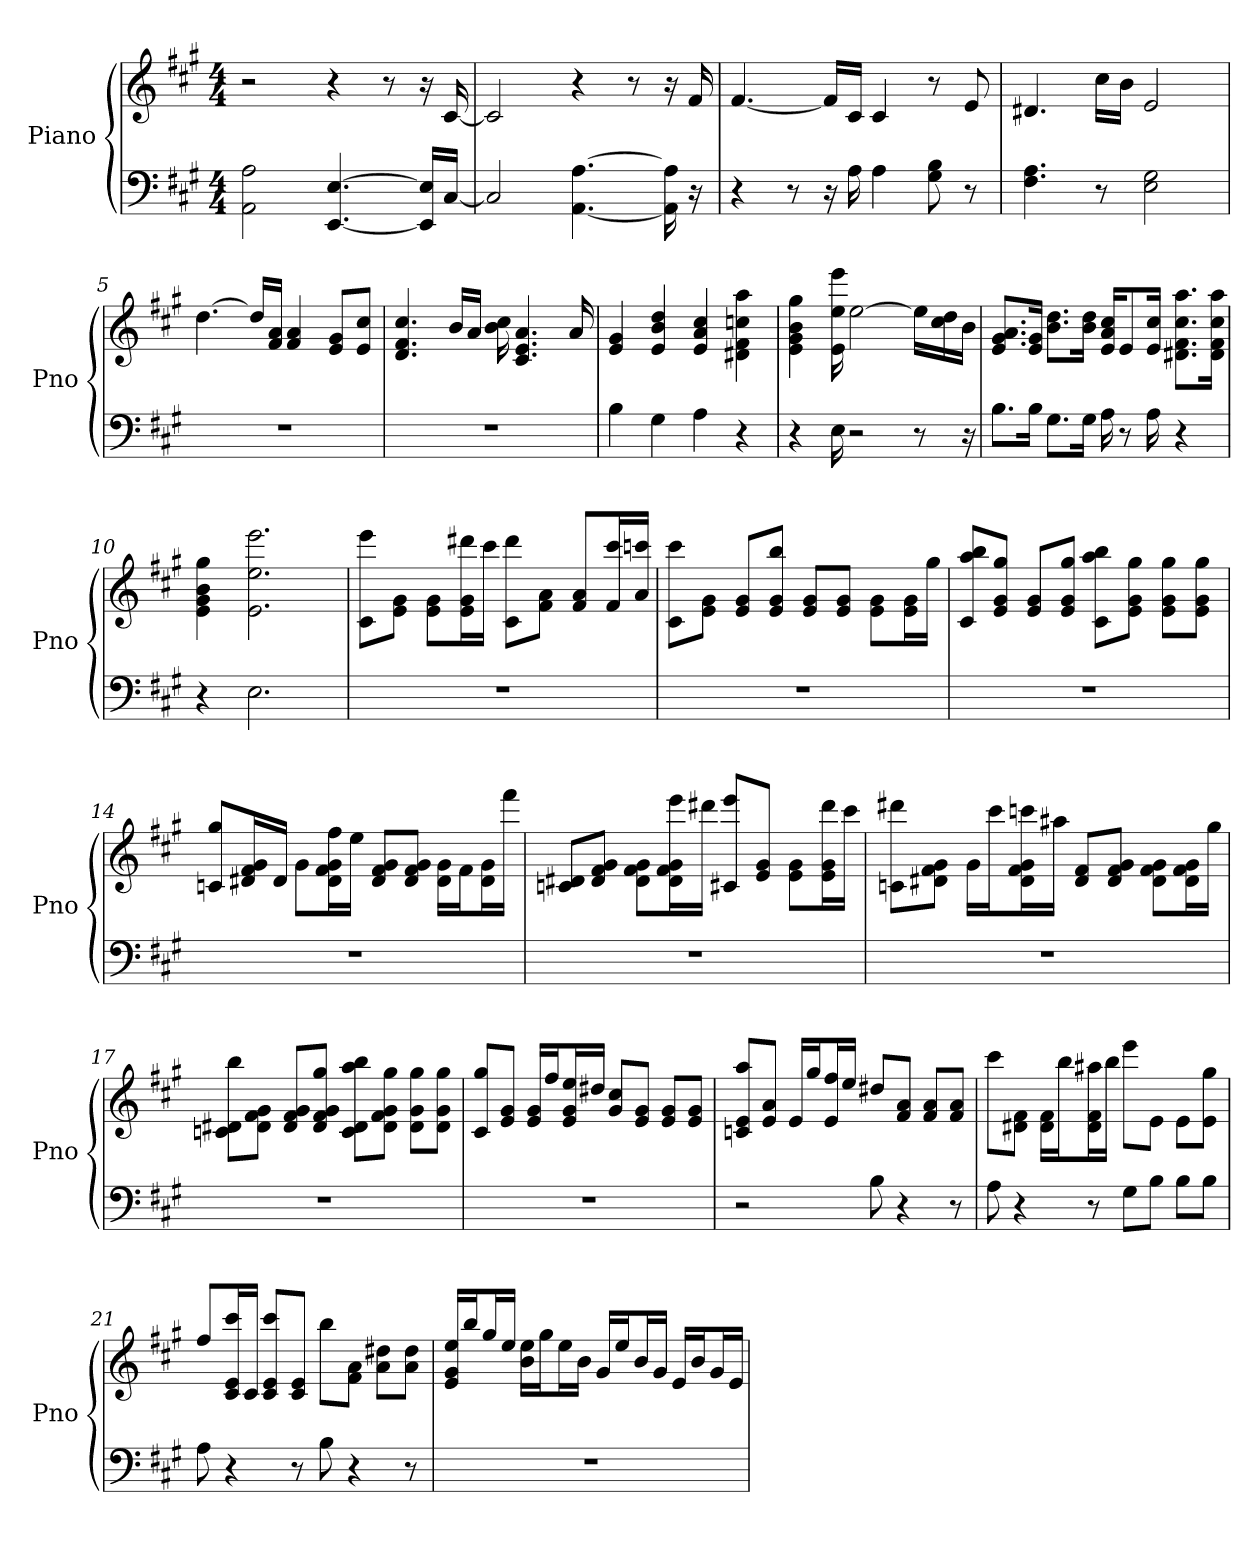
**kern	**kern
*part1	*part1
*staff2	*staff1
*I"Piano	*
*I'Pno	*
*clefF4	*clefG2
*k[f#c#g#]	*k[f#c#g#]
*A:	*A:
*M4/4	*M4/4
*MM113	*MM113
=1	=1
2AA 2A	2r
[4.EE [4.E	4r
.	8r
16EE]/ 16E]/LL	16r
[16C#/JJ	[16c#
=2	=2
2C#]	2c#]
[4.AA [4.A	4r
.	8r
16AA] 16A]	16r
16r	16f#
=3	=3
4r	[4.f#
8r	.
16r	16f#/LL]
16A	16c#/JJ
4A	4c#
8B 8G#	8r
8r	8e
=4	=4
4.A 4.F#	4.d#
8r	16cc#\LL
.	16b\JJ
2E 2G#	2e
=5	=5
1r	[4.dd
.	16dd/LL]
.	16a/ 16f#/JJ
.	4a 4f#
.	8g#/ 8e/L
.	8e/ 8cc#/J
=6	=6
1r	4.cc# 4.f# 4.d
.	16b/LL
.	16a/JJ
.	16cc# 16b
.	4.a 4.c# 4.e
.	16a
=7	=7
4B	4g# 4e
4G#	4dd 4b 4e
4A	4a 4cc# 4e
4r	4cc 4aa 4f# 4d#
=8	=8
4r	4g# 4b 4e 4gg#
16E	16ee 16e 16eee
2r	[2ee
8r	16ee\LL]
.	16dd\ 16cc#\
16r	16b\JJ
=9	=9
8.B\L	8.a/ 8.e/ 8.g#/L
16B\Jk	16e/ 16g#/Jk
8.G#\L	8.dd\ 8.b\L
16G#\Jk	16dd\ 16b\Jk
16A	16e/ 16cc#/ 16a/KL
8r	8e/
16A	16e/ 16cc#/Jk
4r	8.aa\ 8.d#\ 8.cc#\ 8.f#\L
.	16aa\ 16d#\ 16cc#\ 16f#\Jk
=10	=10
4r	4b 4g# 4gg# 4e
2.E	2.e 2.eee 2.ee
=11	=11
1r	8eee\ 8c#\L
.	8e\ 8g#\J
.	8g#\ 8e\L
.	16ddd#\ 16e\ 16g#\L
.	16ccc#\JJ
.	8ddd#\ 8c#\L
.	8a\ 8f#\J
.	8a/ 8f#/L
.	16ccc#/ 16f#/L
.	16ccc/ 16a/JJ
=12	=12
1r	8ccc#\ 8c#\L
.	8g#\ 8e\J
.	8e/ 8g#/L
.	8g#/ 8bb/ 8e/J
.	8g#/ 8e/L
.	8e/ 8g#/J
.	8g#\ 8e\L
.	16g#\ 16e\L
.	16gg#\JJ
=13	=13
1r	8c#/ 8bb/ 8aa/L
.	8gg#/ 8g#/ 8e/J
.	8g#/ 8e/L
.	8gg#/ 8e/ 8g#/J
.	8bb\ 8aa\ 8c#\L
.	8e\ 8g#\ 8gg#\J
.	8e\ 8g#\ 8gg#\L
.	8e\ 8g#\ 8gg#\J
=14	=14
1r	8c/ 8gg#/L
.	16d#/ 16g#/ 16f#/L
.	16d#/JJ
.	8g#\L
.	16g#\ 16f#\ 16d#\ 16ff#\L
.	16ee\JJ
.	8d#/ 8f#/ 8g#/L
.	8g#/ 8d#/ 8f#/J
.	16d#\ 16g#\LL
.	16f#\J
.	16g#\ 16d#\L
.	16fff#\JJ
=15	=15
1r	8c/ 8d#/L
.	8g#/ 8f#/ 8d#/J
.	8f#\ 8g#\ 8d#\L
.	16f#\ 16eee\ 16d#\ 16g#\L
.	16ddd#\JJ
.	8c#/ 8eee/L
.	8g#/ 8e/J
.	8g#\ 8e\L
.	16e\ 16ddd#\ 16g#\L
.	16ccc#\JJ
=16	=16
1r	8ddd#\ 8c\L
.	8g#\ 8f#\ 8d#\J
.	16g#\LL
.	16ccc#\J
.	16ccc\ 16d#\ 16f#\ 16g#\L
.	16aa#\JJ
.	8f#/ 8d#/L
.	8f#/ 8g#/ 8d#/J
.	8d#\ 8f#\ 8g#\L
.	16f#\ 16g#\ 16d#\L
.	16gg#\JJ
=17	=17
1r	8bb\ 8d#\ 8c\L
.	8g#\ 8f#\ 8d#\J
.	8g#/ 8f#/ 8d#/L
.	8f#/ 8gg#/ 8g#/ 8d#/J
.	8bb\ 8d#\ 8aa\ 8c\L
.	8d#\ 8f#\ 8g#\ 8gg#\J
.	8gg#\ 8d#\ 8g#\L
.	8d#\ 8gg#\ 8g#\J
=18	=18
1r	8c#/ 8gg#/L
.	8e/ 8g#/J
.	16e/ 16g#/LL
.	16ff#/J
.	16ee/ 16e/ 16g#/L
.	16dd#/JJ
.	8g#/ 8cc#/L
.	8g#/ 8e/J
.	8e/ 8g#/L
.	8g#/ 8e/J
=19	=19
2r	8e/ 8aa/ 8c/L
.	8e/ 8a/J
.	16e/LL
.	16gg#/J
.	16e/ 16ff#/L
.	16ee/JJ
8B	8dd#/L
4r	8a/ 8f#/J
.	8a/ 8f#/L
8r	8a/ 8f#/J
=20	=20
8A	8ccc#\L
4r	8d#\ 8f#\J
.	16f#\ 16d#\LL
.	16bb\J
8r	16f#\ 16aa#\ 16d#\L
.	16bb\JJ
8G#\L	8eee\L
8B\J	8e\J
8B\L	8e\L
8B\J	8e\ 8gg#\J
=21	=21
8A	8ff#/L
4r	16e/ 16c#/ 16ccc#/L
.	16c#/JJ
.	8e/ 8ccc#/ 8c#/L
8r	8e/ 8c#/J
8B	8bb\L
4r	8f#\ 8a\J
.	8a\ 8dd#\L
8r	8a\ 8dd#\J
=22	=22
1r	16e/ 16ee/ 16g#/LL
.	16bb/J
.	16gg#/L
.	16ee/JJ
.	16b\ 16ee\LL
.	16gg#\J
.	16ee\L
.	16b\JJ
.	16g#/LL
.	16ee/J
.	16b/L
.	16g#/JJ
.	16e/LL
.	16b/J
.	16g#/L
.	16e/JJ
=	=
*-	*-
